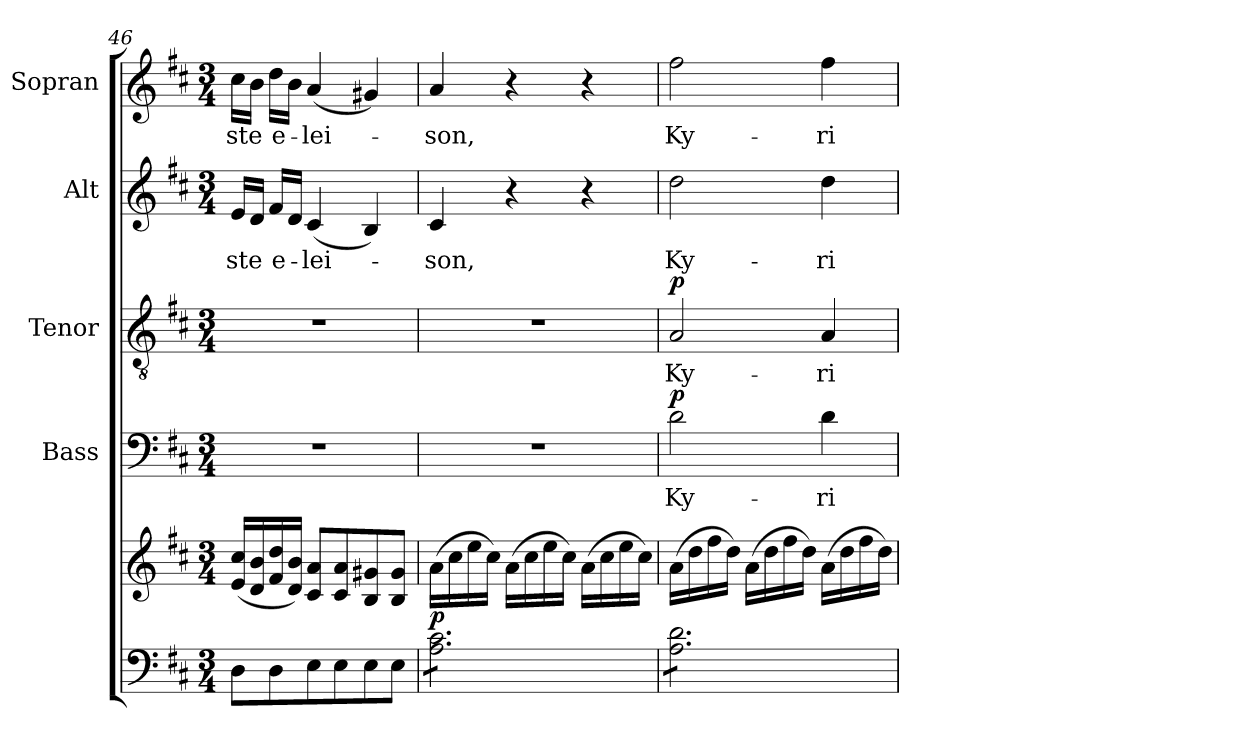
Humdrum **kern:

**kern	**kern	**dynam	**kern	**text	**dynam	**kern	**text	**dynam	**kern	**text	**kern	**text
*part5	*part5	*part5	*part4	*part4	*part4	*part3	*part3	*part3	*part2	*part2	*part1	*part1
*staff6	*staff5	*staff5/6	*staff4	*staff4	*staff4	*staff3	*staff3	*staff3	*staff2	*staff2	*staff1	*staff1
*	*	*	*I"Bass	*	*	*I"Tenor	*	*	*I"Alt	*	*I"Sopran	*
*	*	*	*I'B.	*	*	*I'T.	*	*	*I'A.	*	*I'S.	*
!!LO:PB:g=z
*clefF4	*clefG2	*	*clefF4	*	*	*clefGv2	*	*	*clefG2	*	*clefG2	*
*k[f#c#]	*k[f#c#]	*	*k[f#c#]	*	*	*k[f#c#]	*	*	*k[f#c#]	*	*k[f#c#]	*
*D:	*D:	*	*D:	*	*	*D:	*	*	*D:	*	*D:	*
*M3/4	*M3/4	*	*M3/4	*	*	*M3/4	*	*	*M3/4	*	*M3/4	*
=46	=46	=46	=46	=46	=46	=46	=46	=46	=46	=46	=46	=46
!	!	!	!	!	!	!	!	!	!	!LO:LY:b	!	!LO:LY:b
8D\L	(<16e/ 16cc#/LL	.	2.r	.	.	2.r	.	.	16e/LL	-ste	16cc#\LL	-ste
.	16d/ 16b/	.	.	.	.	.	.	.	16d/JJ	.	16b\JJ	.
!	!	!	!	!	!	!	!	!	!	!LO:LY:b	!	!LO:LY:b
8D\	16f#/ 16dd/	.	.	.	.	.	.	.	16f#/LL	e-	16dd\LL	e-
.	16d/ 16b/JJ)	.	.	.	.	.	.	.	16d/JJ	.	16b\JJ	.
!	!	!	!	!	!	!	!	!	!	!LO:LY:b	!	!LO:LY:b
8E\	8c#/ 8a/L	.	.	.	.	.	.	.	(<4c#/	-lei-	(<4a/	-lei-
8E\	8c#/ 8a/	.	.	.	.	.	.	.	.	.	.	.
8E\	8B/ 8g#X/	.	.	.	.	.	.	.	4B/)	.	4g#X/)	.
8E\J	8B/ 8g#/J	.	.	.	.	.	.	.	.	.	.	.
=47	=47	=47	=47	=47	=47	=47	=47	=47	=47	=47	=47	=47
!	!	!LO:DY:a=2	!	!	!	!	!	!	!	!LO:LY:b	!	!LO:LY:b
*tremolo	*	*	*	*	*	*	*	*	*	*	*	*
8A\ 8c#\L	(>16a\LL	p	2.r	.	.	2.r	.	.	4c#/	-son,	4a/	-son,
.	16cc#\	.	.	.	.	.	.	.	.	.	.	.
8A\ 8c#\	16ee\	.	.	.	.	.	.	.	.	.	.	.
.	16cc#\JJ)	.	.	.	.	.	.	.	.	.	.	.
8A\ 8c#\	(>16a\LL	.	.	.	.	.	.	.	4r	.	4r	.
.	16cc#\	.	.	.	.	.	.	.	.	.	.	.
8A\ 8c#\	16ee\	.	.	.	.	.	.	.	.	.	.	.
.	16cc#\JJ)	.	.	.	.	.	.	.	.	.	.	.
8A\ 8c#\	(>16a\LL	.	.	.	.	.	.	.	4r	.	4r	.
.	16cc#\	.	.	.	.	.	.	.	.	.	.	.
8A\ 8c#\J	16ee\	.	.	.	.	.	.	.	.	.	.	.
.	16cc#\JJ)	.	.	.	.	.	.	.	.	.	.	.
=48	=48	=48	=48	=48	=48	=48	=48	=48	=48	=48	=48	=48
!	!	!	!	!LO:LY:b	!LO:DY:a	!	!LO:LY:b	!LO:DY:a	!	!LO:LY:b	!	!LO:LY:b
8A\ 8d\L	(>16a\LL	.	2d\	Ky-	p	2A/	Ky-	p	2dd\	Ky-	2ff#\	Ky-
.	16dd\	.	.	.	.	.	.	.	.	.	.	.
8A\ 8d\	16ff#\	.	.	.	.	.	.	.	.	.	.	.
.	16dd\JJ)	.	.	.	.	.	.	.	.	.	.	.
8A\ 8d\	(>16a\LL	.	.	.	.	.	.	.	.	.	.	.
.	16dd\	.	.	.	.	.	.	.	.	.	.	.
8A\ 8d\	16ff#\	.	.	.	.	.	.	.	.	.	.	.
.	16dd\JJ)	.	.	.	.	.	.	.	.	.	.	.
!	!	!	!	!LO:LY:b	!	!	!LO:LY:b	!	!	!LO:LY:b	!	!LO:LY:b
8A\ 8d\	(>16a\LL	.	4d\	-ri-	.	4A/	-ri-	.	4dd\	-ri-	4ff#\	-ri-
.	16dd\	.	.	.	.	.	.	.	.	.	.	.
8A\ 8d\J	16ff#\	.	.	.	.	.	.	.	.	.	.	.
*Xtremolo	*	*	*	*	*	*	*	*	*	*	*	*
.	16dd\JJ)	.	.	.	.	.	.	.	.	.	.	.
=	=	=	=	=	=	=	=	=	=	=	=	=
*-	*-	*-	*-	*-	*-	*-	*-	*-	*-	*-	*-	*-
